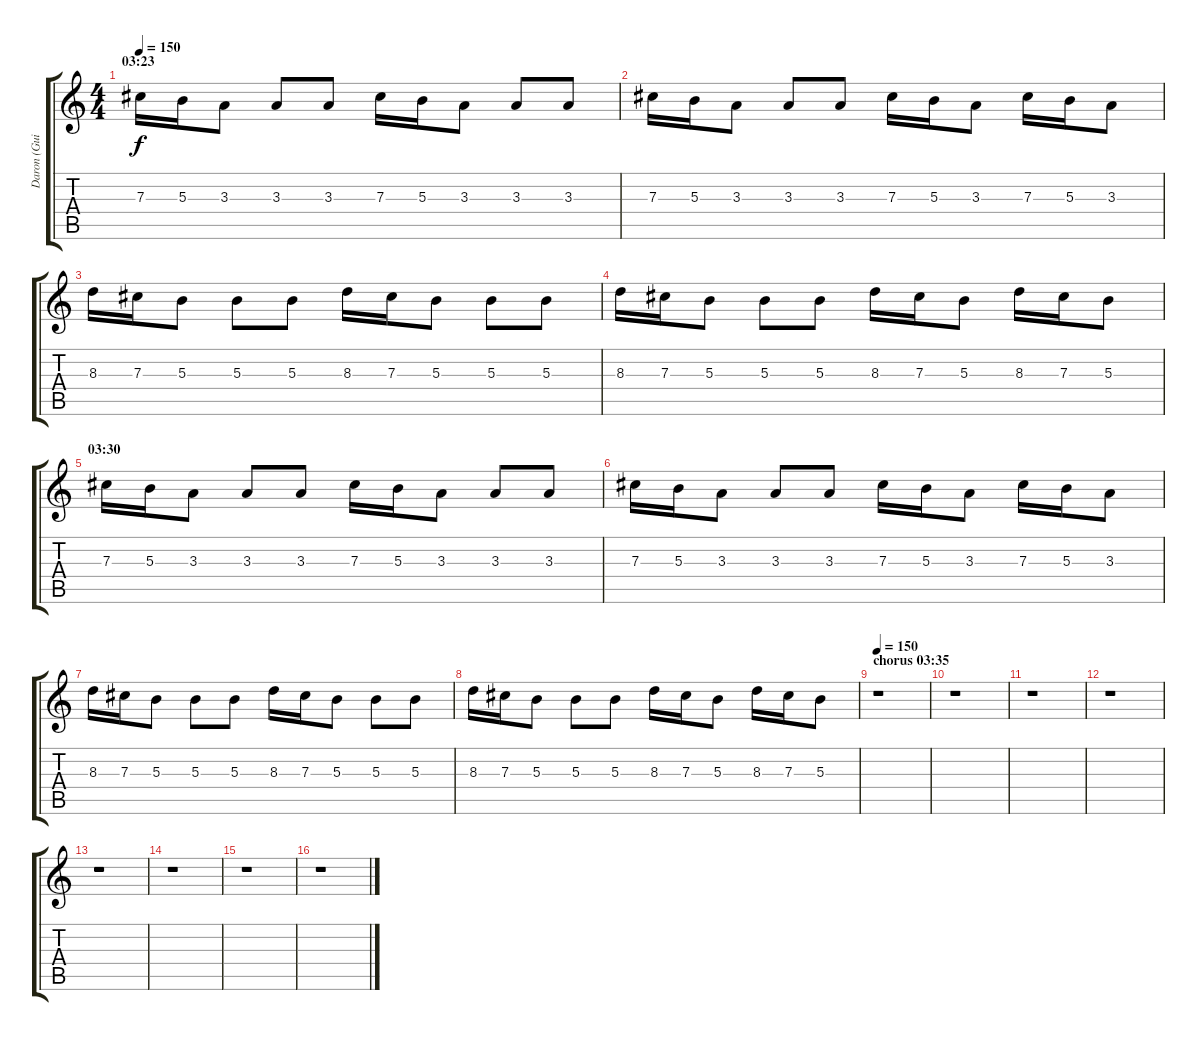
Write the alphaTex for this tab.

\track ("Daron (Guitar 4)" "Daron (Gui") {instrument electricguitarclean}
\staff {score tabs}
\tuning (Eb4 Bb3 Gb3 Db3 Ab2 Db2) {hide}
\ts (4 4)
\section ("" "03:23")
\tempo 150
\clef g2
\ks c
7.3.16{dy f} 5.3.16 3.3.8 3.3.8 3.3.8 7.3.16 5.3.16 3.3.8 3.3.8 3.3.8 |
7.3.16 5.3.16 3.3.8 3.3.8 3.3.8 7.3.16 5.3.16 3.3.8 7.3.16 5.3.16 3.3.8 |
8.3.16 7.3.16 5.3.8 5.3.8 5.3.8 8.3.16 7.3.16 5.3.8 5.3.8 5.3.8 |
8.3.16 7.3.16 5.3.8 5.3.8 5.3.8 8.3.16 7.3.16 5.3.8 8.3.16 7.3.16 5.3.8 |
\section ("" "03:30")
7.3.16 5.3.16 3.3.8 3.3.8 3.3.8 7.3.16 5.3.16 3.3.8 3.3.8 3.3.8 |
7.3.16 5.3.16 3.3.8 3.3.8 3.3.8 7.3.16 5.3.16 3.3.8 7.3.16 5.3.16 3.3.8 |
8.3.16 7.3.16 5.3.8 5.3.8 5.3.8 8.3.16 7.3.16 5.3.8 5.3.8 5.3.8 |
8.3.16 7.3.16 5.3.8 5.3.8 5.3.8 8.3.16 7.3.16 5.3.8 8.3.16 7.3.16 5.3.8 |
\section ("" "chorus 03:35")
\tempo 150
r.1 |
r.1 |
r.1 |
r.1 |
r.1 |
r.1 |
r.1 |
r.1
